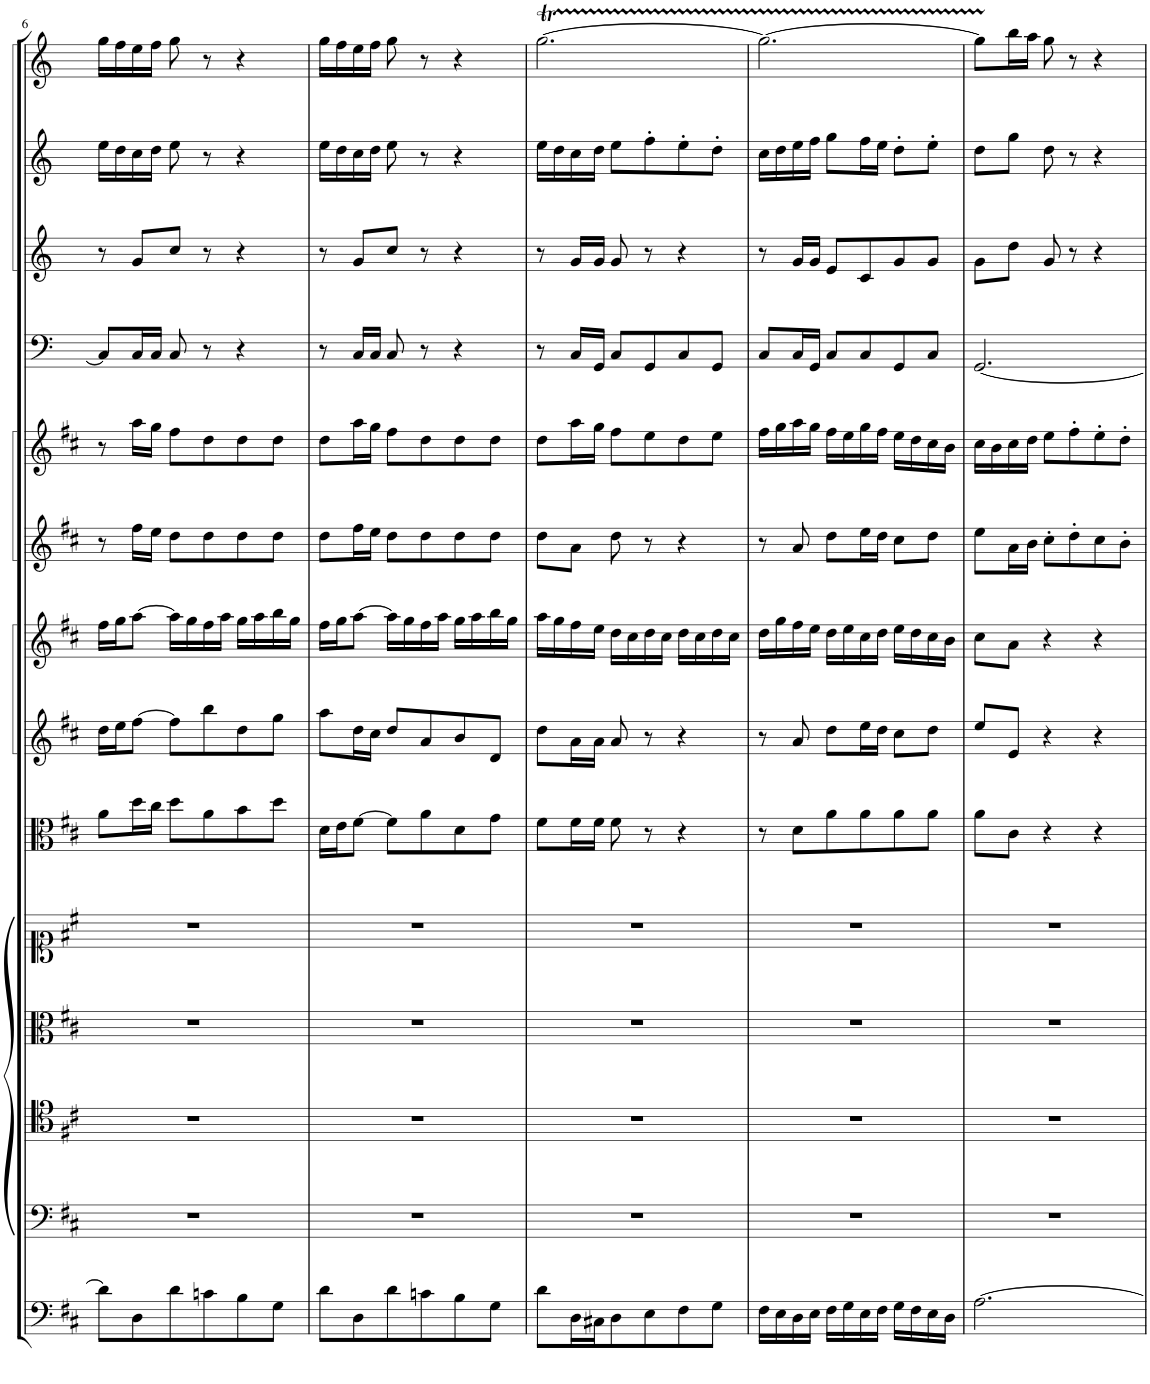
**kern	**kern	**kern	**kern	**kern	**kern	**kern	**kern	**kern	**kern	**kern	**kern	**kern	**kern
*part14	*part13	*part12	*part11	*part10	*part9	*part8	*part7	*part6	*part5	*part4	*part3	*part2	*part1
*staff14	*staff13	*staff12	*staff11	*staff10	*staff9	*staff8	*staff7	*staff6	*staff5	*staff4	*staff3	*staff2	*staff1
*I"Continuo.	*I"Basso	*I"Tenore	*I"Alto	*I"Soprano	*I"Viola.	*I"Violino II	*I"Violino I.	*I"Oboe II	*I"Oboe I.	*I"Timpani.	*I"Tromba III.	*I"Tromba II.	*I"Tromba I.
*	*	*	*	*	*I'Vla	*	*I'Vln	*I'Ob	*I'Ob	*I'Timp	*	*	*
!!LO:PB:g=z
*clefF4	*clefF4	*clefC4	*clefC3	*clefC1	*clefC3	*clefG2	*clefG2	*clefG2	*clefG2	*clefF4	*clefG2	*clefG2	*clefG2
*	*	*	*	*	*	*	*	*	*	*Trd-1c-2	*Trd1c2	*Trd1c2	*Trd1c2
*k[f#c#]	*k[f#c#]	*k[f#c#]	*k[f#c#]	*k[f#c#]	*k[f#c#]	*k[f#c#]	*k[f#c#]	*k[f#c#]	*k[f#c#]	*k[]	*k[]	*k[]	*k[]
*M3/4	*M3/4	*M3/4	*M3/4	*M3/4	*M3/4	*M3/4	*M3/4	*M3/4	*M3/4	*M3/4	*M3/4	*M3/4	*M3/4
=6	=6	=6	=6	=6	=6	=6	=6	=6	=6	=6	=6	=6	=6
8d\L]	2.r	2.r	2.r	2.r	8a\L	16dd\LL	16ff#\LL	8r	8r	8C/L]	8r	16ee\LL	16gg\LL
.	.	.	.	.	.	16ee\J	16gg\J	.	.	.	.	16dd\	16ff\
8D\	.	.	.	.	16dd\L	[8ff#\J	[8aa\J	16ff#\LL	16aa\LL	16C/L	8g/L	16cc\	16ee\
.	.	.	.	.	16cc#\JJ	.	.	16ee\JJ	16gg\JJ	16C/JJ	.	16dd\JJ	16ff\JJ
8d\	.	.	.	.	8dd\L	8ff#\L]	16aa\LL]	8dd\L	8ff#\L	8C/	8cc/J	8ee\	8gg\
.	.	.	.	.	.	.	16gg\	.	.	.	.	.	.
8cn\	.	.	.	.	8a\	8bb\	16ff#\	8dd\	8dd\	8r	8r	8r	8r
.	.	.	.	.	.	.	16aa\JJ	.	.	.	.	.	.
8B\	.	.	.	.	8b\	8dd\	16gg\LL	8dd\	8dd\	4r	4r	4r	4r
.	.	.	.	.	.	.	16aa\	.	.	.	.	.	.
8G\J	.	.	.	.	8dd\J	8gg\J	16bb\	8dd\J	8dd\J	.	.	.	.
.	.	.	.	.	.	.	16gg\JJ	.	.	.	.	.	.
=7	=7	=7	=7	=7	=7	=7	=7	=7	=7	=7	=7	=7	=7
8d\L	2.r	2.r	2.r	2.r	16d\LL	8aa\L	16ff#\LL	8dd\L	8dd\L	8r	8r	16ee\LL	16gg\LL
.	.	.	.	.	16e\J	.	16gg\J	.	.	.	.	16dd\	16ff\
8D\	.	.	.	.	[8f#\J	16dd\L	[8aa\J	16ff#\L	16aa\L	16C/LL	8g/L	16cc\	16ee\
.	.	.	.	.	.	16cc#\JJ	.	16ee\JJ	16gg\JJ	16C/JJ	.	16dd\JJ	16ff\JJ
8d\	.	.	.	.	8f#\L]	8dd/L	16aa\LL]	8dd\L	8ff#\L	8C/	8cc/J	8ee\	8gg\
.	.	.	.	.	.	.	16gg\	.	.	.	.	.	.
8cn\	.	.	.	.	8a\	8a/	16ff#\	8dd\	8dd\	8r	8r	8r	8r
.	.	.	.	.	.	.	16aa\JJ	.	.	.	.	.	.
8B\	.	.	.	.	8d\	8b/	16gg\LL	8dd\	8dd\	4r	4r	4r	4r
.	.	.	.	.	.	.	16aa\	.	.	.	.	.	.
8G\J	.	.	.	.	8g\J	8d/J	16bb\	8dd\J	8dd\J	.	.	.	.
.	.	.	.	.	.	.	16gg\JJ	.	.	.	.	.	.
=8	=8	=8	=8	=8	=8	=8	=8	=8	=8	=8	=8	=8	=8
8d\L	2.r	2.r	2.r	2.r	8f#\L	8dd\L	16aa\LL	8dd\L	8dd\L	8r	8r	16ee\LL	[2.ggT\
.	.	.	.	.	.	.	16gg\	.	.	.	.	16dd\	.
16D\L	.	.	.	.	16f#\L	16a\L	16ff#\	8a\J	16aa\L	16C/LL	16g/LL	16cc\	.
16C#X\J	.	.	.	.	16f#\JJ	16a\JJ	16ee\JJ	.	16gg\JJ	16GG/JJ	16g/JJ	16dd\JJ	.
8D\	.	.	.	.	8f#\	8a/	16dd\LL	8dd\	8ff#\L	8C/L	8g/	8ee\L	.
.	.	.	.	.	.	.	16cc#\	.	.	.	.	.	.
8E\	.	.	.	.	8r	8r	16dd\	8r	8ee\	8GG/	8r	8ff'\	.
.	.	.	.	.	.	.	16cc#\JJ	.	.	.	.	.	.
8F#\	.	.	.	.	4r	4r	16dd\LL	4r	8dd\	8C/	4r	8ee'\	.
.	.	.	.	.	.	.	16cc#\	.	.	.	.	.	.
8G\J	.	.	.	.	.	.	16dd\	.	8ee\J	8GG/J	.	8dd'\J	.
.	.	.	.	.	.	.	16cc#\JJ	.	.	.	.	.	.
=9	=9	=9	=9	=9	=9	=9	=9	=9	=9	=9	=9	=9	=9
16F#\LL	2.r	2.r	2.r	2.r	8r	8r	16dd\LL	8r	16ff#\LL	8C/L	8r	16cc\LL	2.gg\_
16E\	.	.	.	.	.	.	16gg\	.	16gg\	.	.	16dd\	.
16D\	.	.	.	.	8d\L	8a/	16ff#\	8a/	16aa\	16C/L	16g/LL	16ee\	.
16E\JJ	.	.	.	.	.	.	16ee\JJ	.	16gg\JJ	16GG/JJ	16g/JJ	16ff\JJ	.
16F#\LL	.	.	.	.	8a\	8dd\L	16dd\LL	8dd\L	16ff#\LL	8C/L	8e/L	8gg\L	.
16G\	.	.	.	.	.	.	16ee\	.	16ee\	.	.	.	.
16E\	.	.	.	.	8a\	16ee\L	16cc#\	16ee\L	16gg\	8C/	8c/	16ff\L	.
16F#\JJ	.	.	.	.	.	16dd\JJ	16dd\JJ	16dd\JJ	16ff#\JJ	.	.	16ee\JJ	.
16G\LL	.	.	.	.	8a\	8cc#\L	16ee\LL	8cc#\L	16ee\LL	8GG/	8g/	8dd'\L	.
16F#\	.	.	.	.	.	.	16dd\	.	16dd\	.	.	.	.
16E\	.	.	.	.	8a\J	8dd\J	16cc#\	8dd\J	16cc#\	8C/J	8g/J	8ee'\J	.
16D\JJ	.	.	.	.	.	.	16b\JJ	.	16b\JJ	.	.	.	.
=10	=10	=10	=10	=10	=10	=10	=10	=10	=10	=10	=10	=10	=10
[2.A\	2.r	2.r	2.r	2.r	8a\L	8ee/L	8cc#\L	8ee\L	16cc#\LL	[2.GG/	8g\L	8dd\L	8ggTTT\L]
.	.	.	.	.	.	.	.	.	16b\	.	.	.	.
.	.	.	.	.	8c#\J	8e/J	8a\J	16a\L	16cc#\	.	8dd\J	8gg\J	16bb\L
.	.	.	.	.	.	.	.	16b\JJ	16dd\JJ	.	.	.	16aa\JJ
.	.	.	.	.	4r	4r	4r	8cc#'\L	8ee\L	.	8g/	8dd\	8gg\
.	.	.	.	.	.	.	.	8dd'\	8ff#'\	.	8r	8r	8r
.	.	.	.	.	4r	4r	4r	8cc#\	8ee'\	.	4r	4r	4r
.	.	.	.	.	.	.	.	8b'\J	8dd'\J	.	.	.	.
=	=	=	=	=	=	=	=	=	=	=	=	=	=
*-	*-	*-	*-	*-	*-	*-	*-	*-	*-	*-	*-	*-	*-
